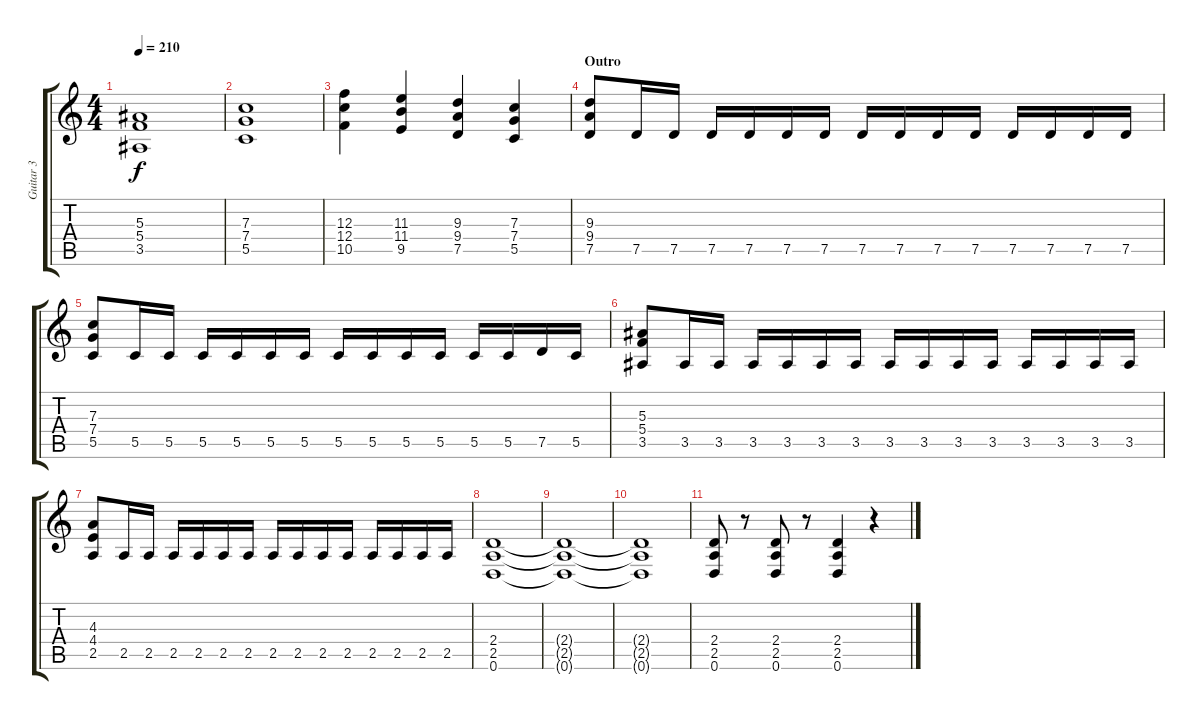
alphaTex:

\track ("Guitar 3" "Guitar 3") {instrument distortionguitar}
\staff {score tabs}
\tuning (D4 A3 F3 C3 G2 D2) {hide}
\ts (4 4)
\tempo 210
\clef g2
\ks c
(5.3 5.4 3.5).1{dy f} |
(7.3 7.4 5.5).1 |
(12.3 12.4 10.5).4 (11.3 11.4 9.5).4 (9.3 9.4 7.5).4 (7.3 7.4 5.5).4 |
\section ("" "Outro")
(9.3 9.4 7.5).8 7.5.16 7.5.16 7.5.16 7.5.16 7.5.16 7.5.16 7.5.16 7.5.16 7.5.16 7.5.16 7.5.16 7.5.16 7.5.16 7.5.16 |
(7.3 7.4 5.5).8 5.5.16 5.5.16 5.5.16 5.5.16 5.5.16 5.5.16 5.5.16 5.5.16 5.5.16 5.5.16 5.5.16 5.5.16 7.5.16 5.5.16 |
(5.3 5.4 3.5).8 3.5.16 3.5.16 3.5.16 3.5.16 3.5.16 3.5.16 3.5.16 3.5.16 3.5.16 3.5.16 3.5.16 3.5.16 3.5.16 3.5.16 |
(4.3 4.4 2.5).8 2.5.16 2.5.16 2.5.16 2.5.16 2.5.16 2.5.16 2.5.16 2.5.16 2.5.16 2.5.16 2.5.16 2.5.16 2.5.16 2.5.16 |
(2.4 2.5 0.6).1 |
(2.4{t} 2.5{t} 0.6{t}).1 |
(2.4{t} 2.5{t} 0.6{t}).1 |
(2.4 2.5 0.6).8 r.8 (2.4 2.5 0.6).8 r.8 (2.4 2.5 0.6).4 r.4
